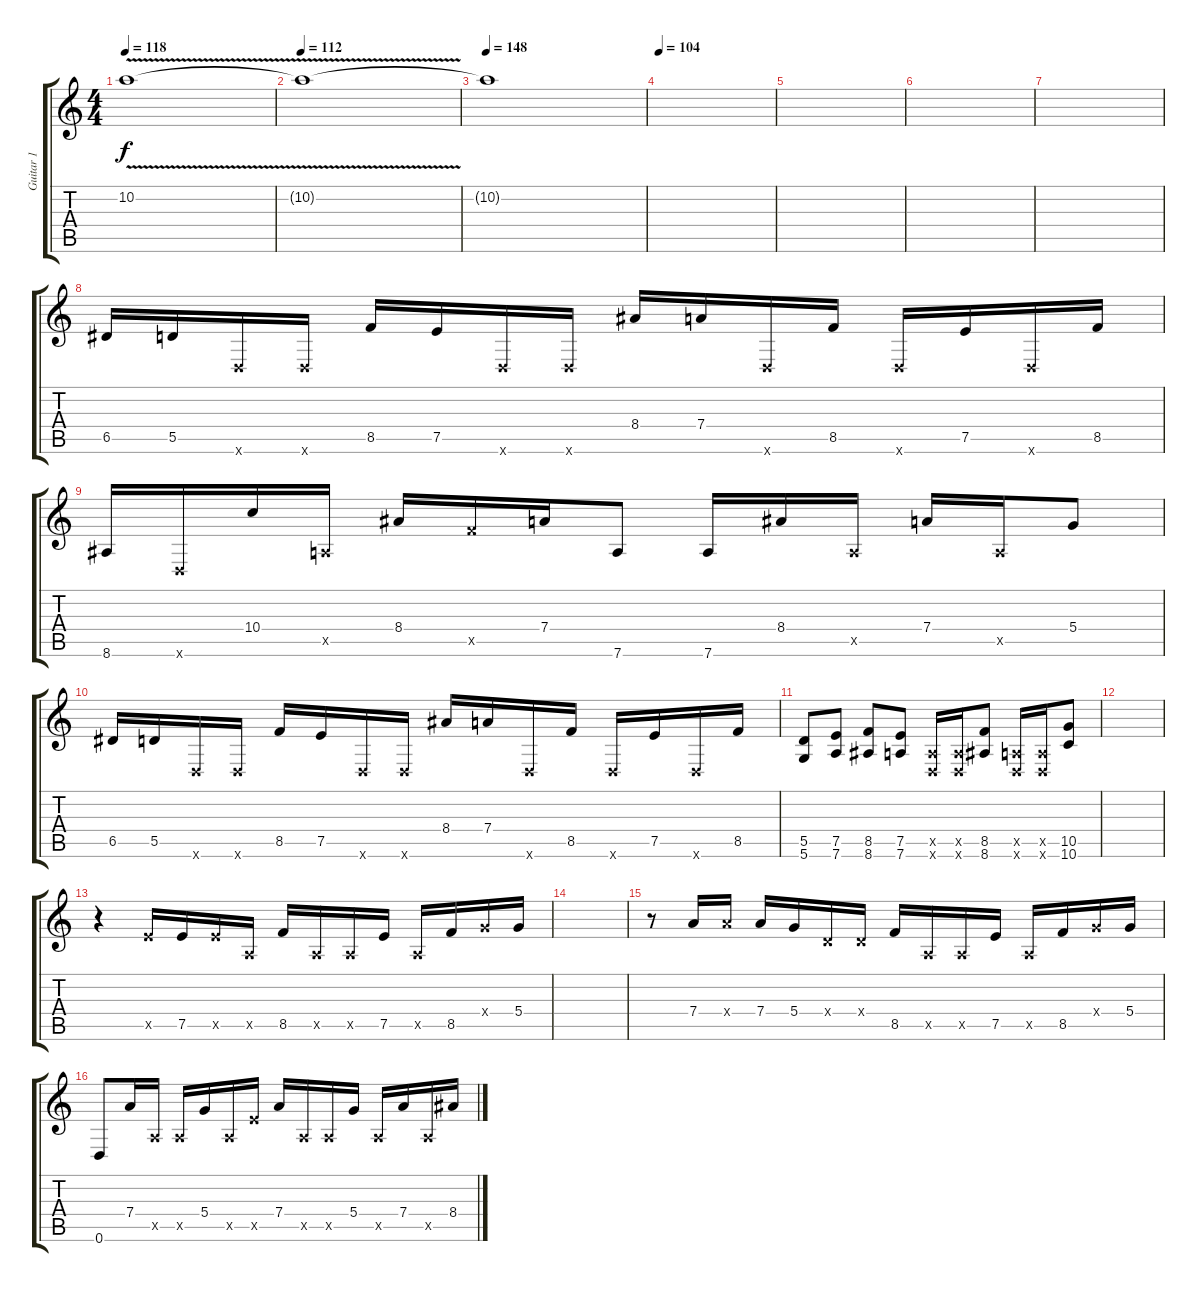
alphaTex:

\track ("Guitar 1" "Guitar 1") {instrument distortionguitar}
\staff {score tabs}
\tuning (E4 B3 G3 D3 A2 D2) {hide}
\ts (4 4)
\tempo 118
\clef g2
\ks c
10.2{v}.1{dy f} |
\tempo 112
10.2{t}.1{volume 12} |
\tempo 148
10.2{t}.1{volume 11} |
\tempo 104
|
|
|
|
6.5.16 5.5.16 0.6{x}.16 0.6{x}.16 8.5.16 7.5.16 0.6{x}.16 0.6{x}.16 8.4.16 7.4.16 0.6{x}.16 8.5.16 0.6{x}.16 7.5.16 0.6{x}.16 8.5.16 |
8.6.16 0.6{x}.16 10.4.16 0.5{x}.16 8.4.16 8.5{x}.16 7.4.16 7.6.8 7.6.16 8.4.16 0.5{x}.16 7.4.16 0.5{x}.16 5.4.8 |
6.5.16 5.5.16 0.6{x}.16 0.6{x}.16 8.5.16 7.5.16 0.6{x}.16 0.6{x}.16 8.4.16 7.4.16 0.6{x}.16 8.5.16 0.6{x}.16 7.5.16 0.6{x}.16 8.5.16 |
(5.5 5.6).8 (7.5 7.6).8 (8.5 8.6).8 (7.5 7.6).8 (0.5{x} 0.6{x}).16 (0.5{x} 0.6{x}).16 (8.5 8.6).8 (0.5{x} 0.6{x}).16 (0.5{x} 0.6{x}).16 (10.5 10.6).8 |
|
r.4 7.5{x}.16 7.5.16 7.5{x}.16 0.5{x}.16 8.5.16 0.5{x}.16 0.5{x}.16 7.5.16 0.5{x}.16 8.5.16 5.4{x}.16 5.4.16 |
|
r.8 7.4.16 7.4{x}.16 7.4.16 5.4.16 0.4{x}.16 0.4{x}.16 8.5.16 0.5{x}.16 0.5{x}.16 7.5.16 0.5{x}.16 8.5.16 5.4{x}.16 5.4.16 |
0.6.8 7.4.16 0.5{x}.16 0.5{x}.16 5.4.16 0.5{x}.16 7.5{x}.16 7.4.16 0.5{x}.16 0.5{x}.16 5.4.16 0.5{x}.16 7.4.16 0.5{x}.16 8.4.16
